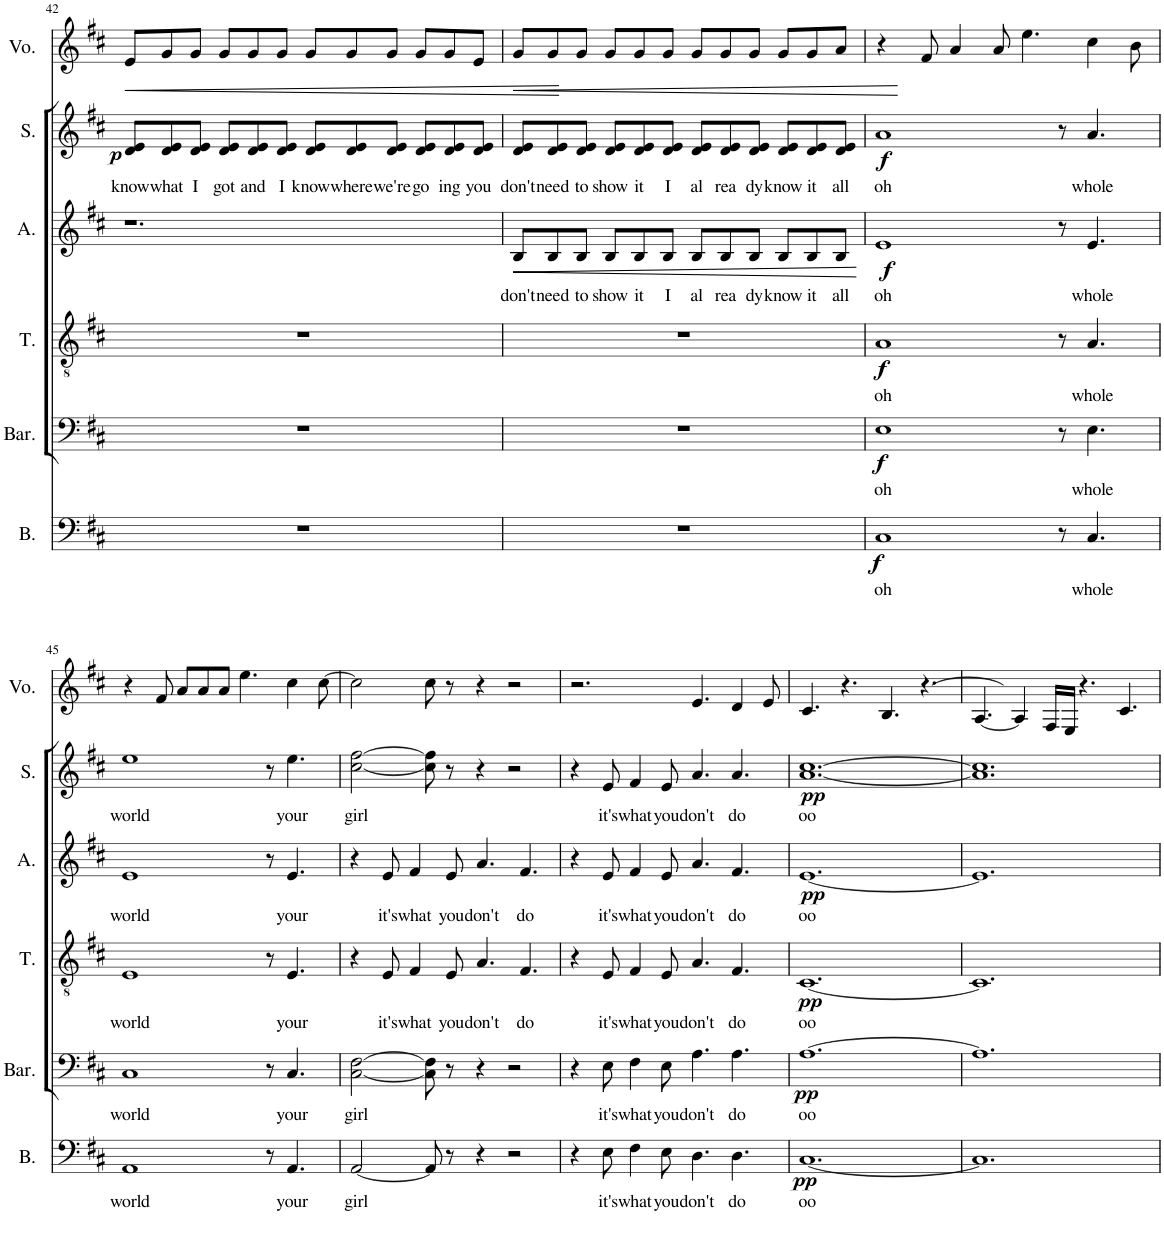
**kern	**text	**dynam	**kern	**text	**dynam	**kern	**text	**dynam	**kern	**text	**dynam	**kern	**text	**dynam	**kern	**dynam
*part6	*part6	*part6	*part5	*part5	*part5	*part4	*part4	*part4	*part3	*part3	*part3	*part2	*part2	*part2	*part1	*part1
*staff6	*staff6	*staff6	*staff5	*staff5	*staff5	*staff4	*staff4	*staff4	*staff3	*staff3	*staff3	*staff2	*staff2	*staff2	*staff1	*staff1
*I"Bass	*	*	*I"Baritone	*	*	*I"Tenor	*	*	*I"Alto	*	*	*I"Soprano	*	*	*I"Voice	*
*I'B.	*	*	*I'Bar.	*	*	*I'T.	*	*	*I'A.	*	*	*I'S.	*	*	*I'Vo.	*
!!LO:PB:g=z
*clefF4	*	*	*clefF4	*	*	*clefGv2	*	*	*clefG2	*	*	*clefG2	*	*	*clefG2	*
*	*	*	*	*	*	*	*	*	*	*	*	*	*	*	*Trd1c2	*
*k[f#c#]	*	*	*k[f#c#]	*	*	*k[f#c#]	*	*	*k[f#c#]	*	*	*k[f#c#]	*	*	*k[f#c#]	*
*M12/8	*	*	*M12/8	*	*	*M12/8	*	*	*M12/8	*	*	*M12/8	*	*	*M12/8	*
=42	=42	=42	=42	=42	=42	=42	=42	=42	=42	=42	=42	=42	=42	=42	=42	=42
!	!	!	!	!	!	!	!	!	!	!	!	!	!LO:LY:b	!LO:DY:b	!	!LO:HP:b
1.r	.	.	1.r	.	.	1.r	.	.	1.r	.	.	8d/ 8e/L	know	p	8e/L	<
!	!	!	!	!	!	!	!	!	!	!	!	!	!LO:LY:b	!	!	!
.	.	.	.	.	.	.	.	.	.	.	.	8d/ 8e/	what	.	8g/	[
!	!	!	!	!	!	!	!	!	!	!	!	!	!LO:LY:b	!	!	!
.	.	.	.	.	.	.	.	.	.	.	.	8d/ 8e/J	I	.	8g/J	.
!	!	!	!	!	!	!	!	!	!	!	!	!	!LO:LY:b	!	!	!
.	.	.	.	.	.	.	.	.	.	.	.	8d/ 8e/L	got	.	8g/L	.
!	!	!	!	!	!	!	!	!	!	!	!	!	!LO:LY:b	!	!	!
.	.	.	.	.	.	.	.	.	.	.	.	8d/ 8e/	and	.	8g/	.
!	!	!	!	!	!	!	!	!	!	!	!	!	!LO:LY:b	!	!	!
.	.	.	.	.	.	.	.	.	.	.	.	8d/ 8e/J	I	.	8g/J	.
!	!	!	!	!	!	!	!	!	!	!	!	!	!LO:LY:b	!	!	!
.	.	.	.	.	.	.	.	.	.	.	.	8d/ 8e/L	know	.	8g/L	.
!	!	!	!	!	!	!	!	!	!	!	!	!	!LO:LY:b	!	!	!
.	.	.	.	.	.	.	.	.	.	.	.	8d/ 8e/	where	.	8g/	.
!	!	!	!	!	!	!	!	!	!	!	!	!	!LO:LY:b	!	!	!
.	.	.	.	.	.	.	.	.	.	.	.	8d/ 8e/J	we're	.	8g/J	.
!	!	!	!	!	!	!	!	!	!	!	!	!	!LO:LY:b	!	!	!
.	.	.	.	.	.	.	.	.	.	.	.	8d/ 8e/L	go	.	8g/L	.
!	!	!	!	!	!	!	!	!	!	!	!	!	!LO:LY:b	!	!	!
.	.	.	.	.	.	.	.	.	.	.	.	8d/ 8e/	ing	.	8g/	.
!	!	!	!	!	!	!	!	!	!	!	!	!	!LO:LY:b	!	!	!
.	.	.	.	.	.	.	.	.	.	.	.	8d/ 8e/J	you	.	8e/J	.
=43	=43	=43	=43	=43	=43	=43	=43	=43	=43	=43	=43	=43	=43	=43	=43	=43
!	!	!	!	!	!	!	!	!	!	!LO:LY:b	!LO:HP:b	!	!LO:LY:b	!	!	!LO:HP:b
1.r	.	.	1.r	.	.	1.r	.	.	8B/L	don't	<	8d/ 8e/L	don't	.	8g/L	<
!	!	!	!	!	!	!	!	!	!	!LO:LY:b	!	!	!LO:LY:b	!	!	!
.	.	.	.	.	.	.	.	.	8B/	need	.	8d/ 8e/	need	.	8g/	[
!	!	!	!	!	!	!	!	!	!	!LO:LY:b	!	!	!LO:LY:b	!	!	!
.	.	.	.	.	.	.	.	.	8B/J	to	.	8d/ 8e/J	to	.	8g/J	.
!	!	!	!	!	!	!	!	!	!	!LO:LY:b	!	!	!LO:LY:b	!	!	!
.	.	.	.	.	.	.	.	.	8B/L	show	.	8d/ 8e/L	show	.	8g/L	.
!	!	!	!	!	!	!	!	!	!	!LO:LY:b	!	!	!LO:LY:b	!	!	!
.	.	.	.	.	.	.	.	.	8B/	it	.	8d/ 8e/	it	.	8g/	.
!	!	!	!	!	!	!	!	!	!	!LO:LY:b	!	!	!LO:LY:b	!	!	!
.	.	.	.	.	.	.	.	.	8B/J	I	.	8d/ 8e/J	I	.	8g/J	.
!	!	!	!	!	!	!	!	!	!	!LO:LY:b	!	!	!LO:LY:b	!	!	!
.	.	.	.	.	.	.	.	.	8B/L	al	.	8d/ 8e/L	al	.	8g/L	.
!	!	!	!	!	!	!	!	!	!	!LO:LY:b	!	!	!LO:LY:b	!	!	!
.	.	.	.	.	.	.	.	.	8B/	rea	.	8d/ 8e/	rea	.	8g/	.
!	!	!	!	!	!	!	!	!	!	!LO:LY:b	!	!	!LO:LY:b	!	!	!
.	.	.	.	.	.	.	.	.	8B/J	dy	.	8d/ 8e/J	dy	.	8g/J	.
!	!	!	!	!	!	!	!	!	!	!LO:LY:b	!	!	!LO:LY:b	!	!	!
.	.	.	.	.	.	.	.	.	8B/L	know	.	8d/ 8e/L	know	.	8g/L	.
!	!	!	!	!	!	!	!	!	!	!LO:LY:b	!	!	!LO:LY:b	!	!	!
.	.	.	.	.	.	.	.	.	8B/	it	.	8d/ 8e/	it	.	8g/	.
!	!	!	!	!	!	!	!	!	!	!LO:LY:b	!	!	!LO:LY:b	!	!	!
.	.	.	.	.	.	.	.	.	8B/J	all	.	8d/ 8e/J	all	.	8a/J	.
.	.	.	.	.	.	.	.	.	.	.	[	.	.	.	.	.
=44	=44	=44	=44	=44	=44	=44	=44	=44	=44	=44	=44	=44	=44	=44	=44	=44
!	!LO:LY:b	!LO:DY:b	!	!LO:LY:b	!LO:DY:b	!	!LO:LY:b	!LO:DY:b	!	!LO:LY:b	!LO:DY:b	!	!LO:LY:b	!LO:DY:b	!	!
1C#	oh	f	1E	oh	f	1A	oh	f	1e	oh	f	1a	oh	f	4r	.
.	.	.	.	.	.	.	.	.	.	.	.	.	.	.	8f#/	.
.	.	.	.	.	.	.	.	.	.	.	.	.	.	.	4a/	.
.	.	.	.	.	.	.	.	.	.	.	.	.	.	.	8a/	.
.	.	.	.	.	.	.	.	.	.	.	.	.	.	.	4.ee\	.
8r	.	.	8r	.	.	8r	.	.	8r	.	.	8r	.	.	.	.
!	!LO:LY:b	!	!	!LO:LY:b	!	!	!LO:LY:b	!	!	!LO:LY:b	!	!	!LO:LY:b	!	!	!
4.C#/	whole	.	4.E\	whole	.	4.A/	whole	.	4.e/	whole	.	4.a/	whole	.	4cc#\	.
.	.	.	.	.	.	.	.	.	.	.	.	.	.	.	8b\	.
!!LO:LB:g=z
=45	=45	=45	=45	=45	=45	=45	=45	=45	=45	=45	=45	=45	=45	=45	=45	=45
!	!LO:LY:b	!	!	!LO:LY:b	!	!	!LO:LY:b	!	!	!LO:LY:b	!	!	!LO:LY:b	!	!	!
1AA	world	.	1C#	world	.	1E	world	.	1e	world	.	1ee	world	.	4r	.
.	.	.	.	.	.	.	.	.	.	.	.	.	.	.	8f#/	.
.	.	.	.	.	.	.	.	.	.	.	.	.	.	.	8a/L	.
.	.	.	.	.	.	.	.	.	.	.	.	.	.	.	8a/	.
.	.	.	.	.	.	.	.	.	.	.	.	.	.	.	8a/J	.
.	.	.	.	.	.	.	.	.	.	.	.	.	.	.	4.ee\	.
8r	.	.	8r	.	.	8r	.	.	8r	.	.	8r	.	.	.	.
!	!LO:LY:b	!	!	!LO:LY:b	!	!	!LO:LY:b	!	!	!LO:LY:b	!	!	!LO:LY:b	!	!	!
4.AA/	your	.	4.C#/	your	.	4.E/	your	.	4.e/	your	.	4.ee\	your	.	4cc#\	.
.	.	.	.	.	.	.	.	.	.	.	.	.	.	.	[8cc#\	.
=46	=46	=46	=46	=46	=46	=46	=46	=46	=46	=46	=46	=46	=46	=46	=46	=46
!	!LO:LY:b	!	!	!LO:LY:b	!	!	!	!	!	!	!	!	!LO:LY:b	!	!	!
[2AA/	girl	.	[2C#\ [2F#\	girl	.	4r	.	.	4r	.	.	[2cc#\ [2ff#\	girl	.	2cc#\_	.
!	!	!	!	!	!	!	!LO:LY:b	!	!	!LO:LY:b	!	!	!	!	!	!
.	.	.	.	.	.	8E/	it's	.	8e/	it's	.	.	.	.	.	.
!	!	!	!	!	!	!	!LO:LY:b	!	!	!LO:LY:b	!	!	!	!	!	!
.	.	.	.	.	.	4F#/	what	.	4f#/	what	.	.	.	.	.	.
8AA/]	.	.	8C#\] 8F#\]	.	.	.	.	.	.	.	.	8cc#\] 8ff#\]	.	.	8cc#\]	.
!	!	!	!	!	!	!	!LO:LY:b	!	!	!LO:LY:b	!	!	!	!	!	!
8r	.	.	8r	.	.	8E/	you	.	8e/	you	.	8r	.	.	8r	.
!	!	!	!	!	!	!	!LO:LY:b	!	!	!LO:LY:b	!	!	!	!	!	!
4r	.	.	4r	.	.	4.A/	don't	.	4.a/	don't	.	4r	.	.	4r	.
2r	.	.	2r	.	.	.	.	.	.	.	.	2r	.	.	2r	.
!	!	!	!	!	!	!	!LO:LY:b	!	!	!LO:LY:b	!	!	!	!	!	!
.	.	.	.	.	.	4.F#/	do	.	4.f#/	do	.	.	.	.	.	.
=47	=47	=47	=47	=47	=47	=47	=47	=47	=47	=47	=47	=47	=47	=47	=47	=47
4r	.	.	4r	.	.	4r	.	.	4r	.	.	4r	.	.	2.r	.
!	!LO:LY:b	!	!	!LO:LY:b	!	!	!LO:LY:b	!	!	!LO:LY:b	!	!	!LO:LY:b	!	!	!
8E\	it's	.	8E\	it's	.	8E/	it's	.	8e/	it's	.	8e/	it's	.	.	.
!	!LO:LY:b	!	!	!LO:LY:b	!	!	!LO:LY:b	!	!	!LO:LY:b	!	!	!LO:LY:b	!	!	!
4F#\	what	.	4F#\	what	.	4F#/	what	.	4f#/	what	.	4f#/	what	.	.	.
!	!LO:LY:b	!	!	!LO:LY:b	!	!	!LO:LY:b	!	!	!LO:LY:b	!	!	!LO:LY:b	!	!	!
8E\	you	.	8E\	you	.	8E/	you	.	8e/	you	.	8e/	you	.	.	.
!	!LO:LY:b	!	!	!LO:LY:b	!	!	!LO:LY:b	!	!	!LO:LY:b	!	!	!LO:LY:b	!	!	!
4.D\	don't	.	4.A\	don't	.	4.A/	don't	.	4.a/	don't	.	4.a/	don't	.	4.e/	.
!	!LO:LY:b	!	!	!LO:LY:b	!	!	!LO:LY:b	!	!	!LO:LY:b	!	!	!LO:LY:b	!	!	!
4.D\	do	.	4.A\	do	.	4.F#/	do	.	4.f#/	do	.	4.a/	do	.	4d/	.
.	.	.	.	.	.	.	.	.	.	.	.	.	.	.	8e/	.
=48	=48	=48	=48	=48	=48	=48	=48	=48	=48	=48	=48	=48	=48	=48	=48	=48
!	!LO:LY:b	!LO:DY:b	!	!LO:LY:b	!LO:DY:b	!	!LO:LY:b	!LO:DY:b	!	!LO:LY:b	!LO:DY:b	!	!LO:LY:b	!LO:DY:b	!	!
[1.C#	oo	pp	[1.A	oo	pp	[1.C#	oo	pp	[1.e	oo	pp	[1.a [1.cc#	oo	pp	4.c#/	.
.	.	.	.	.	.	.	.	.	.	.	.	.	.	.	4.r	.
.	.	.	.	.	.	.	.	.	.	.	.	.	.	.	4.B/	.
.	.	.	.	.	.	.	.	.	.	.	.	.	.	.	4.r	.
=49	=49	=49	=49	=49	=49	=49	=49	=49	=49	=49	=49	=49	=49	=49	=49	=49
1.C#]	.	.	1.A]	.	.	1.C#]	.	.	1.e]	.	.	1.a] 1.cc#]	.	.	[4.A/	.
.	.	.	.	.	.	.	.	.	.	.	.	.	.	.	4A/]	.
.	.	.	.	.	.	.	.	.	.	.	.	.	.	.	16F#/LL	.
.	.	.	.	.	.	.	.	.	.	.	.	.	.	.	16E/JJ	.
.	.	.	.	.	.	.	.	.	.	.	.	.	.	.	4.r	.
.	.	.	.	.	.	.	.	.	.	.	.	.	.	.	4.c#/	.
=	=	=	=	=	=	=	=	=	=	=	=	=	=	=	=	=
*-	*-	*-	*-	*-	*-	*-	*-	*-	*-	*-	*-	*-	*-	*-	*-	*-
